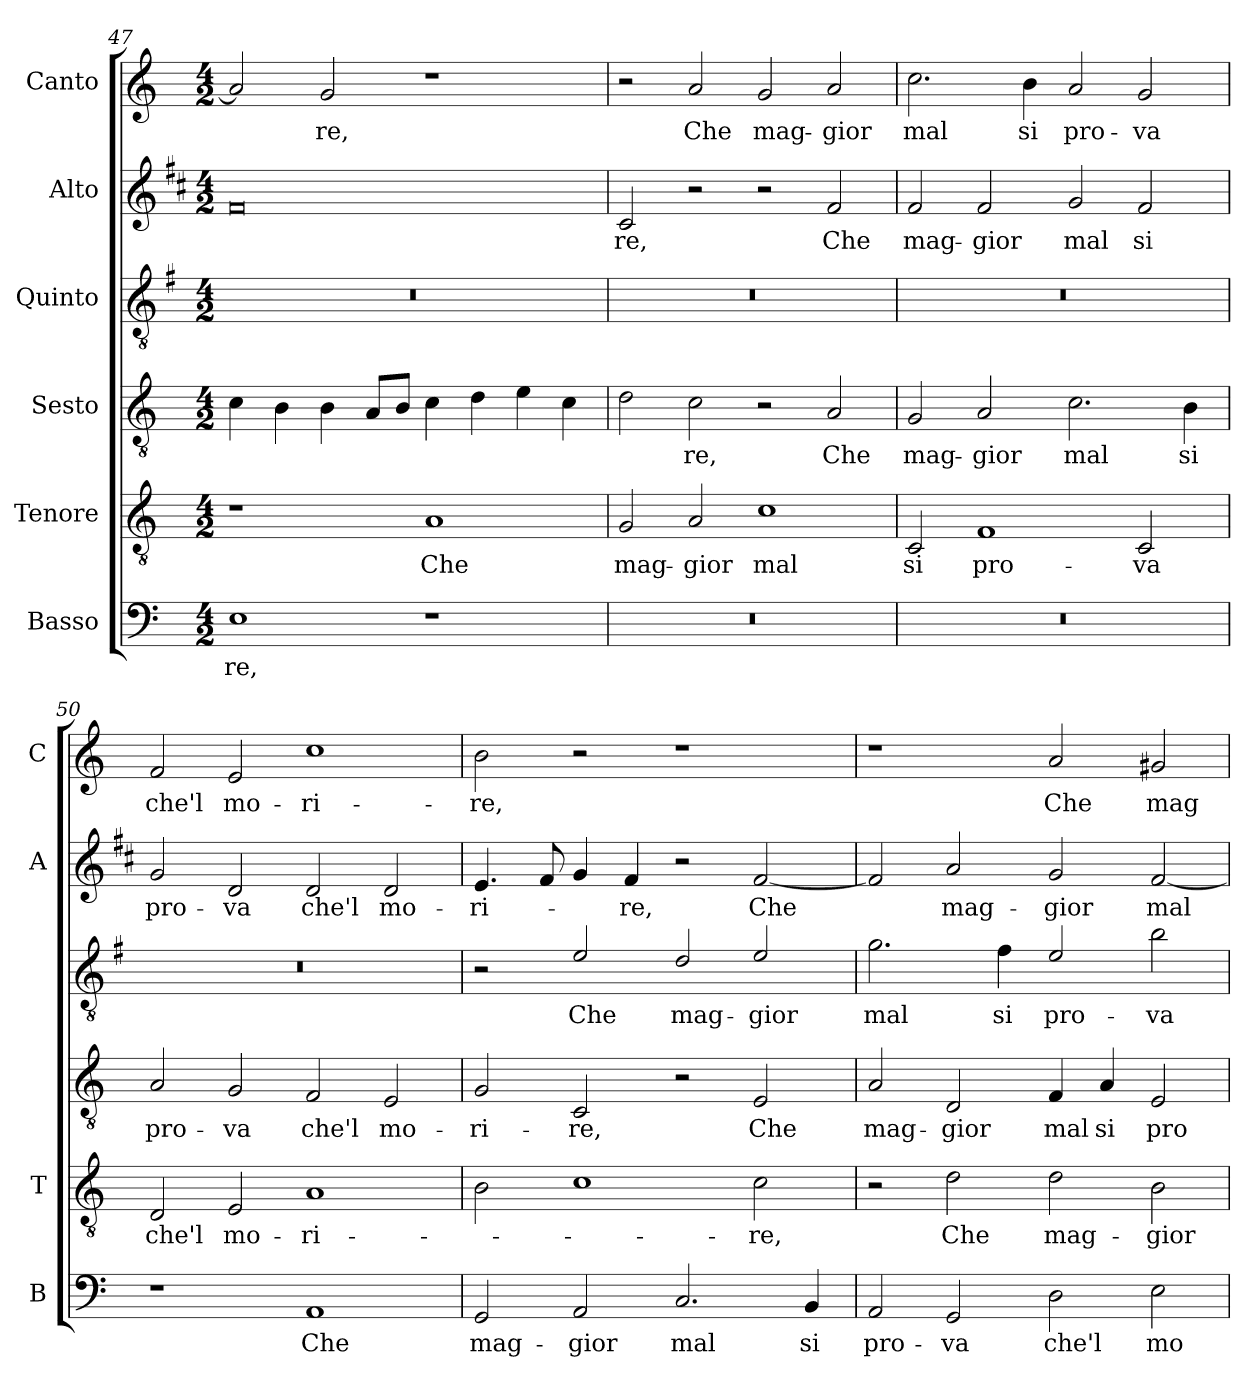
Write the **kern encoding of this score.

**kern	**text	**kern	**text	**kern	**text	**kern	**text	**kern	**text	**kern	**text
*part6	*part6	*part5	*part5	*part4	*part4	*part3	*part3	*part2	*part2	*part1	*part1
*staff6	*staff6	*staff5	*staff5	*staff4	*staff4	*staff3	*staff3	*staff2	*staff2	*staff1	*staff1
*I"Basso	*	*I"Tenore	*	*I"Sesto	*	*I"Quinto	*	*I"Alto	*	*I"Canto	*
*I'B	*	*I'T	*	*	*	*	*	*I'A	*	*I'C	*
!!LO:PB:g=z
*clefF4	*	*clefGv2	*	*clefGv2	*	*clefGv2	*	*clefG2	*	*clefG2	*
*	*	*	*	*	*	*ITrd4c7	*	*ITrd1c2	*	*	*
*k[]	*	*k[]	*	*k[]	*	*k[]	*	*k[]	*	*k[]	*
*C:	*	*C:	*	*C:	*	*C:	*	*C:	*	*C:	*
*M4/2	*	*M4/2	*	*M4/2	*	*M4/2	*	*M4/2	*	*M4/2	*
=47	=47	=47	=47	=47	=47	=47	=47	=47	=47	=47	=47
!	!LO:LY:b	!	!	!	!	!	!	!	!	!	!
1E	-re,	1r	.	4c\	.	0r	.	0e	.	2a/]	.
.	.	.	.	4B\	.	.	.	.	.	.	.
!	!	!	!	!	!	!	!	!	!	!	!LO:LY:b
.	.	.	.	4B\	.	.	.	.	.	2g/	-re,
.	.	.	.	8A/L	.	.	.	.	.	.	.
.	.	.	.	8B/J	.	.	.	.	.	.	.
!	!	!	!LO:LY:b	!	!	!	!	!	!	!	!
1r	.	1A	Che	4c\	.	.	.	.	.	1r	.
.	.	.	.	4d\	.	.	.	.	.	.	.
.	.	.	.	4e\	.	.	.	.	.	.	.
.	.	.	.	4c\	.	.	.	.	.	.	.
=48	=48	=48	=48	=48	=48	=48	=48	=48	=48	=48	=48
!	!	!	!LO:LY:b	!	!	!	!	!	!LO:LY:b	!	!
0r	.	2G/	mag-	2d\	.	0r	.	2B/	-re,	2r	.
!	!	!	!LO:LY:b	!	!LO:LY:b	!	!	!	!	!	!LO:LY:b
.	.	2A/	-gior	2c\	-re,	.	.	2r	.	2a/	Che
!	!	!	!LO:LY:b	!	!	!	!	!	!	!	!LO:LY:b
.	.	1c	mal	2r	.	.	.	2r	.	2g/	mag-
!	!	!	!	!	!LO:LY:b	!	!	!	!LO:LY:b	!	!LO:LY:b
.	.	.	.	2A/	Che	.	.	2e/	Che	2a/	-gior
=49	=49	=49	=49	=49	=49	=49	=49	=49	=49	=49	=49
!	!	!	!LO:LY:b	!	!LO:LY:b	!	!	!	!LO:LY:b	!	!LO:LY:b
0r	.	2C/	si	2G/	mag-	0r	.	2e/	mag-	2.cc\	mal
!	!	!	!LO:LY:b	!	!LO:LY:b	!	!	!	!LO:LY:b	!	!
.	.	1F	pro-	2A/	-gior	.	.	2e/	-gior	.	.
!	!	!	!	!	!	!	!	!	!	!	!LO:LY:b
.	.	.	.	.	.	.	.	.	.	4b\	si
!	!	!	!	!	!LO:LY:b	!	!	!	!LO:LY:b	!	!LO:LY:b
.	.	.	.	2.c\	mal	.	.	2f/	mal	2a/	pro-
!	!	!	!LO:LY:b	!	!	!	!	!	!LO:LY:b	!	!LO:LY:b
.	.	2C/	-va	.	.	.	.	2e/	si	2g/	-va
!	!	!	!	!	!LO:LY:b	!	!	!	!	!	!
.	.	.	.	4B\	si	.	.	.	.	.	.
=50	=50	=50	=50	=50	=50	=50	=50	=50	=50	=50	=50
!	!	!	!LO:LY:b	!	!LO:LY:b	!	!	!	!LO:LY:b	!	!LO:LY:b
1r	.	2D/	che'l	2A/	pro-	0r	.	2f/	pro-	2f/	che'l
!	!	!	!LO:LY:b	!	!LO:LY:b	!	!	!	!LO:LY:b	!	!LO:LY:b
.	.	2E/	mo-	2G/	-va	.	.	2c/	-va	2e/	mo-
!	!LO:LY:b	!	!LO:LY:b	!	!LO:LY:b	!	!	!	!LO:LY:b	!	!LO:LY:b
1AA	Che	1A	-ri-	2F/	che'l	.	.	2c/	che'l	1cc	-ri-
!	!	!	!	!	!LO:LY:b	!	!	!	!LO:LY:b	!	!
.	.	.	.	2E/	mo-	.	.	2c/	mo-	.	.
=51	=51	=51	=51	=51	=51	=51	=51	=51	=51	=51	=51
!	!LO:LY:b	!	!	!	!LO:LY:b	!	!	!	!LO:LY:b	!	!LO:LY:b
2GG/	mag-	2B\	.	2G/	-ri-	2r	.	4.d/	-ri-	2b\	-re,
.	.	.	.	.	.	.	.	8e/	.	.	.
!	!LO:LY:b	!	!	!	!LO:LY:b	!	!LO:LY:b	!	!	!	!
2AA/	-gior	1c	.	2C/	-re,	2A/	Che	4f/	.	2r	.
!	!	!	!	!	!	!	!	!	!LO:LY:b	!	!
.	.	.	.	.	.	.	.	4e/	-re,	.	.
!	!LO:LY:b	!	!	!	!	!	!LO:LY:b	!	!	!	!
2.C/	mal	.	.	2r	.	2G/	mag-	2r	.	1r	.
!	!	!	!LO:LY:b	!	!LO:LY:b	!	!LO:LY:b	!	!LO:LY:b	!	!
.	.	2c\	-re,	2E/	Che	2A/	-gior	[2e/	Che	.	.
!	!LO:LY:b	!	!	!	!	!	!	!	!	!	!
4BB/	si	.	.	.	.	.	.	.	.	.	.
!!LO:LB:g=z
=52	=52	=52	=52	=52	=52	=52	=52	=52	=52	=52	=52
!	!LO:LY:b	!	!	!	!LO:LY:b	!	!LO:LY:b	!	!	!	!
2AA/	pro-	2r	.	2A/	mag-	2.c\	mal	2e/]	.	1r	.
!	!LO:LY:b	!	!LO:LY:b	!	!LO:LY:b	!	!	!	!LO:LY:b	!	!
2GG/	-va	2d\	Che	2D/	-gior	.	.	2g/	mag-	.	.
!	!	!	!	!	!	!	!LO:LY:b	!	!	!	!
.	.	.	.	.	.	4B\	si	.	.	.	.
!	!LO:LY:b	!	!LO:LY:b	!	!LO:LY:b	!	!LO:LY:b	!	!LO:LY:b	!	!LO:LY:b
2D\	che'l	2d\	mag-	4F/	mal	2A/	pro-	2f/	-gior	2a/	Che
!	!	!	!	!	!LO:LY:b	!	!	!	!	!	!
.	.	.	.	4A/	si	.	.	.	.	.	.
!	!LO:LY:b	!	!LO:LY:b	!	!LO:LY:b	!	!LO:LY:b	!	!LO:LY:b	!	!LO:LY:b
2E\	mo-	2B\	-gior	2E/	pro-	2e\	-va	[2e/	mal	2g#X/	mag-
=	=	=	=	=	=	=	=	=	=	=	=
*-	*-	*-	*-	*-	*-	*-	*-	*-	*-	*-	*-
